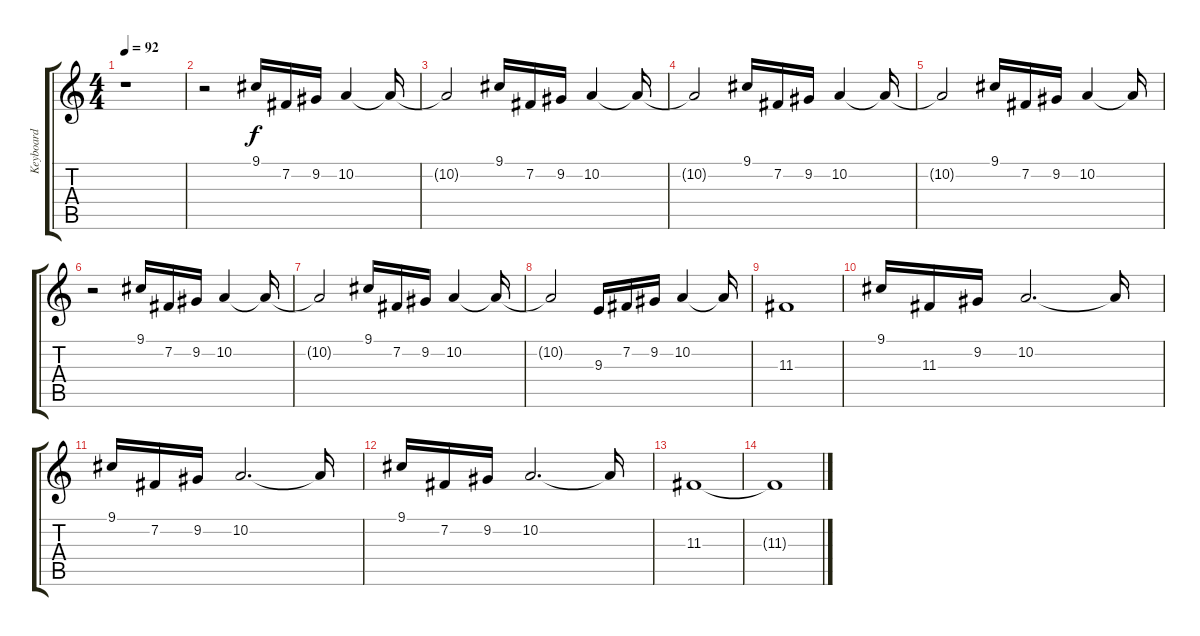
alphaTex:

\track ("Keyboard" "Keyboard") {instrument acousticgrandpiano}
\staff {score tabs}
\tuning (E4 B3 G3 D3 A2 E2) {hide}
\ts (4 4)
\tempo 92
\clef g2
\ks c
r.1{dy f} |
r.2 9.1.16 7.2.16 9.2.16 10.2.4 10.2{t}.16 |
10.2{t}.2 9.1.16 7.2.16 9.2.16 10.2.4 10.2{t}.16 |
10.2{t}.2 9.1.16 7.2.16 9.2.16 10.2.4 10.2{t}.16 |
10.2{t}.2 9.1.16 7.2.16 9.2.16 10.2.4 10.2{t}.16 |
r.2 9.1.16 7.2.16 9.2.16 10.2.4 10.2{t}.16 |
10.2{t}.2 9.1.16 7.2.16 9.2.16 10.2.4 10.2{t}.16 |
10.2{t}.2 9.3.16 7.2.16 9.2.16 10.2.4 10.2{t}.16 |
11.3.1 |
9.1.16 11.3.16 9.2.16 10.2.2{d} 10.2{t}.16 |
9.1.16 7.2.16 9.2.16 10.2.2{d} 10.2{t}.16 |
9.1.16 7.2.16 9.2.16 10.2.2{d} 10.2{t}.16 |
11.3.1 |
11.3{t}.1
